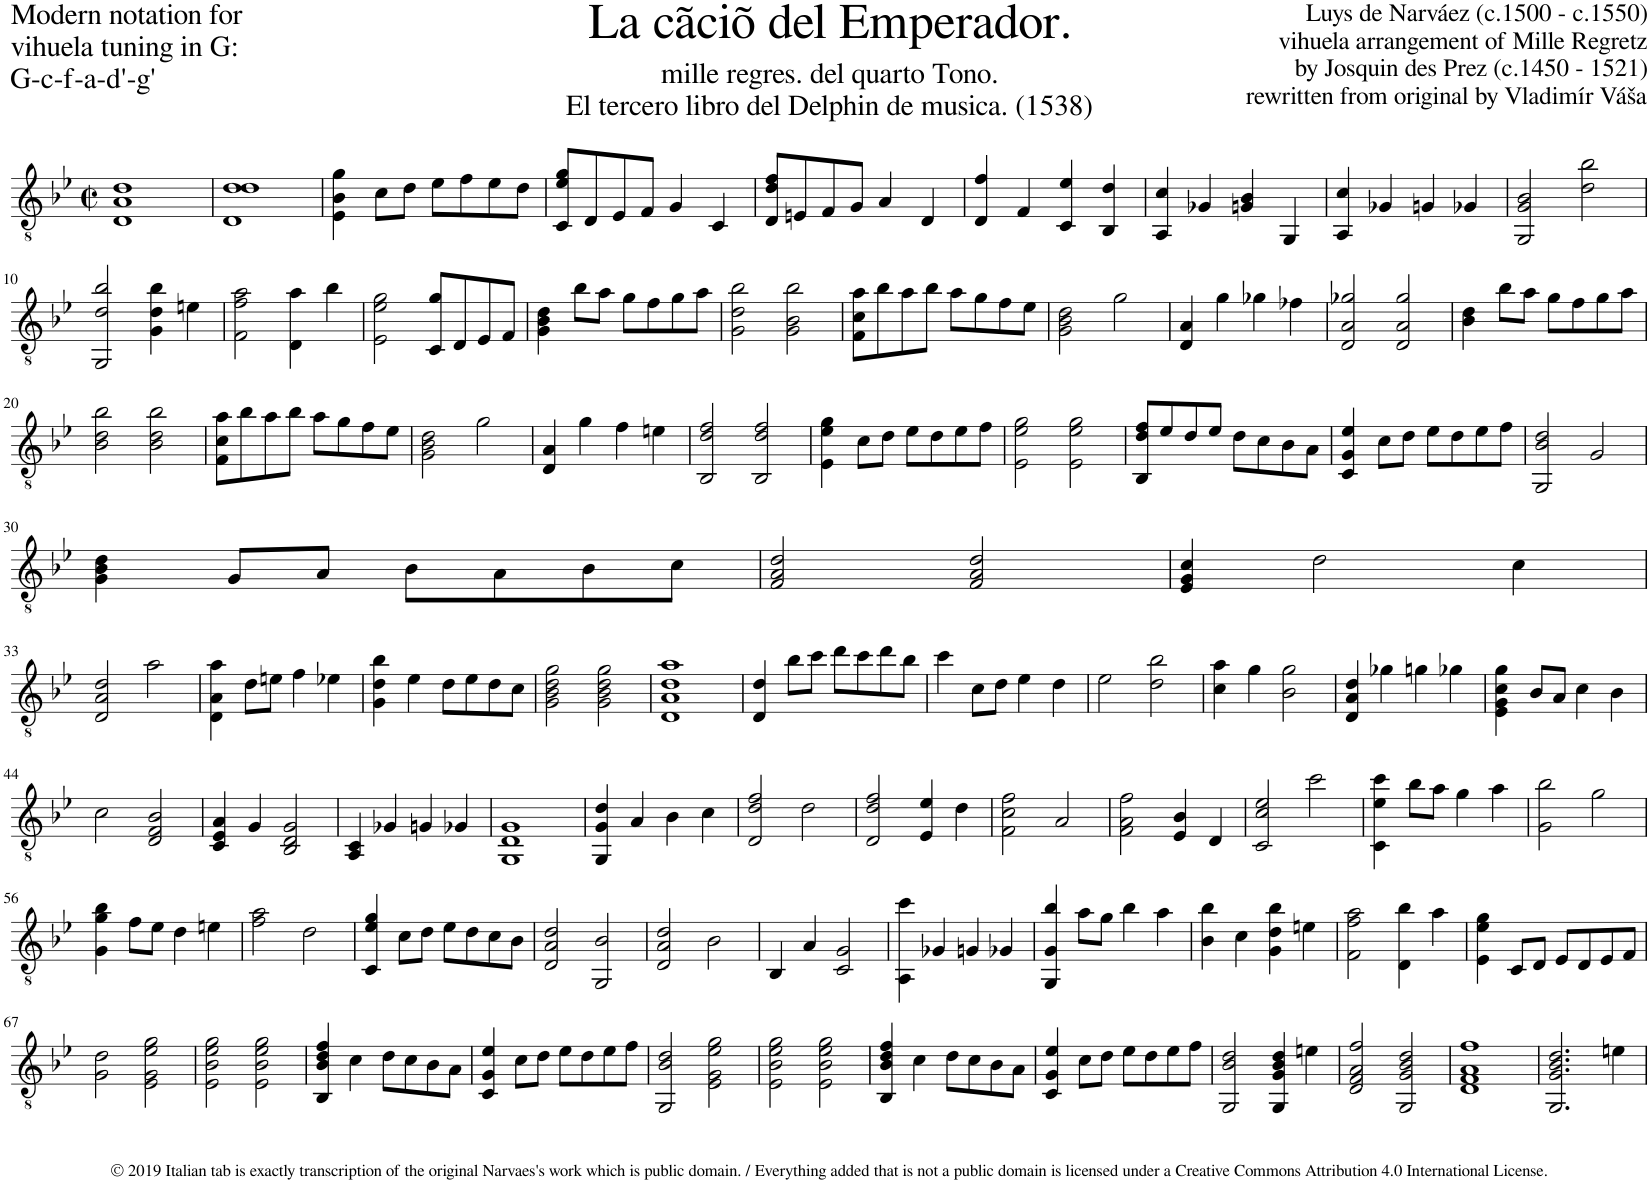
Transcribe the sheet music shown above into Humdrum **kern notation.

**kern
*part1
*staff1
*I"Vihuela
*I'Vih.
*clefGv2
*k[b-e-]
*M2/2
*met(c|)
=1
1D 1A 1d
=2
1D 1d 1d
=3
4E-\ 4B-\ 4g\
8c\L
8d\J
8e-\L
8f\
8e-\
8d\J
=4
8C/ 8e-/ 8g/L
8D/
8E-/
8F/J
4G/
4C/
=5
8D/ 8d/ 8f/L
8En/
8F/
8G/J
4A/
4D/
=6
4D/ 4f/
4F/
4C/ 4e-/
4BB-/ 4d/
=7
4AA/ 4c/
4G-X/
4Gn/ 4B-/
4GG/
=8
4AA/ 4c/
4G-X/
4Gn/
4G-X/
=9
2GG/ 2G/ 2B-/
2d\ 2b-\
!!LO:LB:g=z
=10
2GG/ 2d/ 2b-/
4G\ 4d\ 4b-\
4en\
=11
2F\ 2f\ 2a\
4D\ 4a\
4b-\
=12
2E-\ 2e-\ 2g\
8C/ 8g/L
8D/
8E-/
8F/J
=13
4G\ 4B-\ 4d\
8b-\L
8a\J
8g\L
8f\
8g\
8a\J
=14
2G\ 2d\ 2b-\
2G\ 2B-\ 2b-\
=15
8F\ 8c\ 8a\L
8b-\
8a\
8b-\J
8a\L
8g\
8f\
8e-\J
=16
2G\ 2B-\ 2d\
2g\
=17
4D/ 4A/
4g\
4g-X\
4f-X\
=18
2D/ 2A/ 2g-X/
2D/ 2A/ 2g-/
=19
4B-\ 4d\
8b-\L
8a\J
8g\L
8f\
8g\
8a\J
!!LO:LB:g=z
=20
2B-\ 2d\ 2b-\
2B-\ 2d\ 2b-\
=21
8F\ 8c\ 8a\L
8b-\
8a\
8b-\J
8a\L
8g\
8f\
8e-\J
=22
2G\ 2B-\ 2d\
2g\
=23
4D/ 4A/
4g\
4f\
4en\
=24
2BB-/ 2d/ 2f/
2BB-/ 2d/ 2f/
=25
4E-\ 4e-\ 4g\
8c\L
8d\J
8e-\L
8d\
8e-\
8f\J
=26
2E-\ 2e-\ 2g\
2E-\ 2e-\ 2g\
=27
8BB-/ 8d/ 8f/L
8e-/
8d/
8e-/J
8d\L
8c\
8B-\
8A\J
=28
4C/ 4G/ 4e-/
8c\L
8d\J
8e-\L
8d\
8e-\
8f\J
=29
2GG/ 2B-/ 2d/
2G/
!!LO:LB:g=z
=30
4G\ 4B-\ 4d\
8G/L
8A/J
8B-\L
8A\
8B-\
8c\J
=31
2F/ 2A/ 2d/
2F/ 2A/ 2d/
=32
4E-/ 4G/ 4c/
2d\
4c\
!!LO:LB:g=z
=33
2D/ 2A/ 2d/
2a\
=34
4D\ 4A\ 4a\
8d\L
8en\J
4f\
4e-X\
=35
4G\ 4d\ 4b-\
4e-\
8d\L
8e-\
8d\
8c\J
=36
2G\ 2B-\ 2d\ 2g\
2G\ 2B-\ 2d\ 2g\
=37
1D 1A 1d 1a
=38
4D/ 4d/
8b-\L
8cc\J
8dd\L
8cc\
8dd\
8b-\J
=39
4cc\
8c\L
8d\J
4e-\
4d\
=40
2e-\
2d\ 2b-\
=41
4c\ 4a\
4g\
2B-\ 2g\
=42
4D/ 4A/ 4d/
4g-X\
4gn\
4g-X\
=43
4E-\ 4G\ 4c\ 4g\
8B-/L
8A/J
4c\
4B-\
!!LO:LB:g=z
=44
2c\
2D/ 2F/ 2B-/
=45
4C/ 4E-/ 4A/
4G/
2BB-/ 2D/ 2G/
=46
4AA/ 4C/
4G-X/
4Gn/
4G-X/
=47
1GG 1D 1G
=48
4GG/ 4G/ 4d/
4A/
4B-\
4c\
=49
2D/ 2d/ 2f/
2d\
=50
2D/ 2d/ 2f/
4E-/ 4e-/
4d\
=51
2F\ 2c\ 2f\
2A/
=52
2F\ 2A\ 2f\
4E-/ 4B-/
4D/
=53
2C/ 2c/ 2e-/
2cc\
=54
4C\ 4e-\ 4cc\
8b-\L
8a\J
4g\
4a\
=55
2G\ 2b-\
2g\
!!LO:LB:g=z
=56
4G\ 4g\ 4b-\
8f\L
8e-\J
4d\
4en\
=57
2f\ 2a\
2d\
=58
4C/ 4e-/ 4g/
8c\L
8d\J
8e-\L
8d\
8c\
8B-\J
=59
2D/ 2A/ 2d/
2GG/ 2B-/
=60
2D/ 2A/ 2d/
2B-\
=61
4BB-/
4A/
2C/ 2G/
=62
4AA\ 4cc\
4G-X/
4Gn/
4G-X/
=63
4GG/ 4G/ 4b-/
8a\L
8g\J
4b-\
4a\
=64
4B-\ 4b-\
4c\
4G\ 4d\ 4b-\
4en\
=65
2F\ 2f\ 2a\
4D\ 4b-\
4a\
=66
4E-\ 4e-\ 4g\
8C/L
8D/J
8E-/L
8D/
8E-/
8F/J
!!LO:LB:g=z
=67
2G\ 2d\
2E-\ 2G\ 2e-\ 2g\
=68
2E-\ 2B-\ 2e-\ 2g\
2E-\ 2B-\ 2e-\ 2g\
=69
4BB-/ 4B-/ 4d/ 4f/
4c\
8d\L
8c\
8B-\
8A\J
=70
4C/ 4G/ 4e-/
8c\L
8d\J
8e-\L
8d\
8e-\
8f\J
=71
2GG/ 2B-/ 2d/
2E-\ 2G\ 2e-\ 2g\
=72
2E-\ 2B-\ 2e-\ 2g\
2E-\ 2B-\ 2e-\ 2g\
=73
4BB-/ 4B-/ 4d/ 4f/
4c\
8d\L
8c\
8B-\
8A\J
=74
4C/ 4G/ 4e-/
8c\L
8d\J
8e-\L
8d\
8e-\
8f\J
=75
2GG/ 2B-/ 2d/
4GG/ 4G/ 4B-/ 4d/
4en\
=76
2D/ 2F/ 2A/ 2f/
2GG/ 2G/ 2B-/ 2d/
=77
1D 1F 1A 1f
=78
2.GG/ 2.G/ 2.B-/ 2.d/
4en\
=
*-
